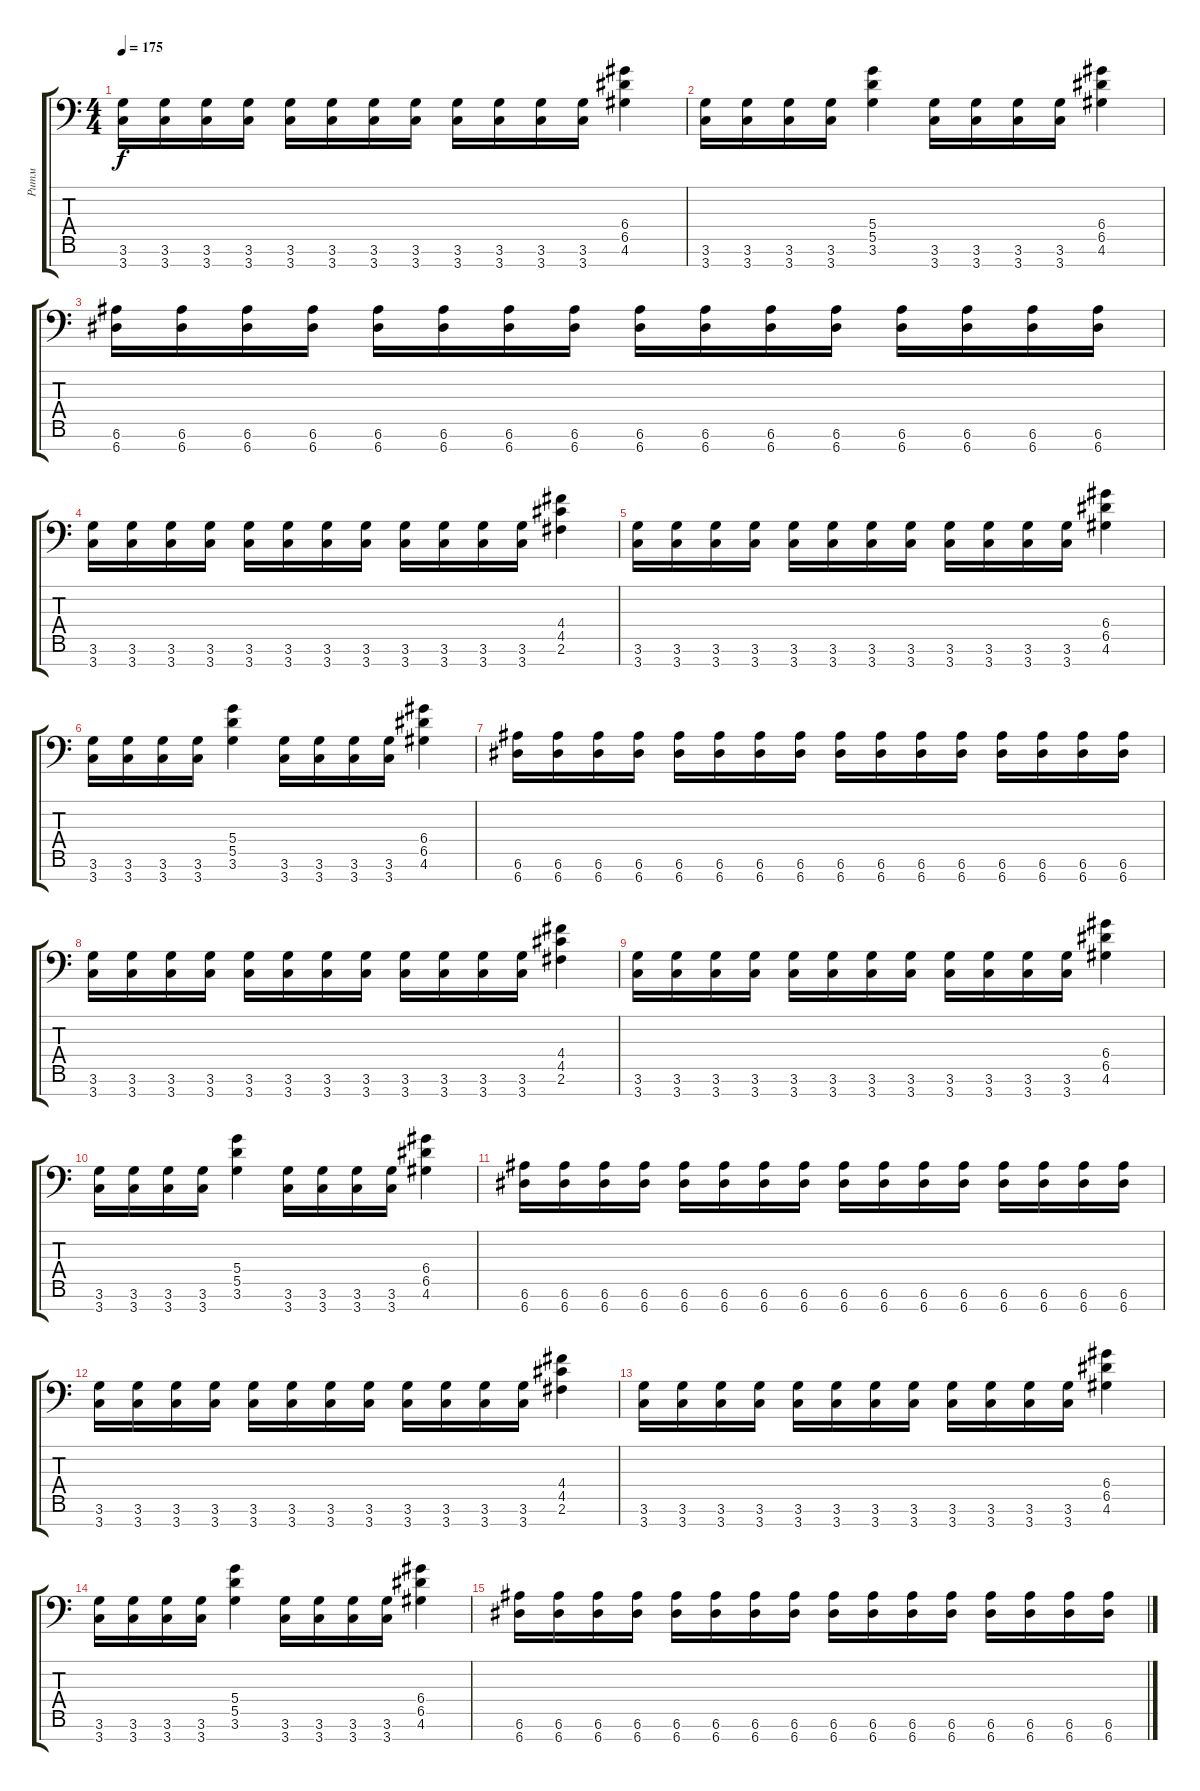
\track ("Ритм" "Ритм") {instrument overdrivenguitar}
\staff {score tabs}
\tuning (E4 B3 G3 D3 A2 E2 A1) {hide}
\ts (4 4)
\tempo 175
\clef f4
\ks c
(3.6 3.7).16{dy f} (3.6 3.7).16 (3.6 3.7).16 (3.6 3.7).16 (3.6 3.7).16 (3.6 3.7).16 (3.6 3.7).16 (3.6 3.7).16 (3.6 3.7).16 (3.6 3.7).16 (3.6 3.7).16 (3.6 3.7).16 (6.4 6.5 4.6).4 |
(3.6 3.7).16 (3.6 3.7).16 (3.6 3.7).16 (3.6 3.7).16 (5.4 5.5 3.6).4 (3.6 3.7).16 (3.6 3.7).16 (3.6 3.7).16 (3.6 3.7).16 (6.4 6.5 4.6).4 |
(6.6 6.7).16 (6.6 6.7).16 (6.6 6.7).16 (6.6 6.7).16 (6.6 6.7).16 (6.6 6.7).16 (6.6 6.7).16 (6.6 6.7).16 (6.6 6.7).16 (6.6 6.7).16 (6.6 6.7).16 (6.6 6.7).16 (6.6 6.7).16 (6.6 6.7).16 (6.6 6.7).16 (6.6 6.7).16 |
(3.6 3.7).16 (3.6 3.7).16 (3.6 3.7).16 (3.6 3.7).16 (3.6 3.7).16 (3.6 3.7).16 (3.6 3.7).16 (3.6 3.7).16 (3.6 3.7).16 (3.6 3.7).16 (3.6 3.7).16 (3.6 3.7).16 (4.4 4.5 2.6).4 |
(3.6 3.7).16 (3.6 3.7).16 (3.6 3.7).16 (3.6 3.7).16 (3.6 3.7).16 (3.6 3.7).16 (3.6 3.7).16 (3.6 3.7).16 (3.6 3.7).16 (3.6 3.7).16 (3.6 3.7).16 (3.6 3.7).16 (6.4 6.5 4.6).4 |
(3.6 3.7).16 (3.6 3.7).16 (3.6 3.7).16 (3.6 3.7).16 (5.4 5.5 3.6).4 (3.6 3.7).16 (3.6 3.7).16 (3.6 3.7).16 (3.6 3.7).16 (6.4 6.5 4.6).4 |
(6.6 6.7).16 (6.6 6.7).16 (6.6 6.7).16 (6.6 6.7).16 (6.6 6.7).16 (6.6 6.7).16 (6.6 6.7).16 (6.6 6.7).16 (6.6 6.7).16 (6.6 6.7).16 (6.6 6.7).16 (6.6 6.7).16 (6.6 6.7).16 (6.6 6.7).16 (6.6 6.7).16 (6.6 6.7).16 |
(3.6 3.7).16 (3.6 3.7).16 (3.6 3.7).16 (3.6 3.7).16 (3.6 3.7).16 (3.6 3.7).16 (3.6 3.7).16 (3.6 3.7).16 (3.6 3.7).16 (3.6 3.7).16 (3.6 3.7).16 (3.6 3.7).16 (4.4 4.5 2.6).4 |
(3.6 3.7).16 (3.6 3.7).16 (3.6 3.7).16 (3.6 3.7).16 (3.6 3.7).16 (3.6 3.7).16 (3.6 3.7).16 (3.6 3.7).16 (3.6 3.7).16 (3.6 3.7).16 (3.6 3.7).16 (3.6 3.7).16 (6.4 6.5 4.6).4 |
(3.6 3.7).16 (3.6 3.7).16 (3.6 3.7).16 (3.6 3.7).16 (5.4 5.5 3.6).4 (3.6 3.7).16 (3.6 3.7).16 (3.6 3.7).16 (3.6 3.7).16 (6.4 6.5 4.6).4 |
(6.6 6.7).16 (6.6 6.7).16 (6.6 6.7).16 (6.6 6.7).16 (6.6 6.7).16 (6.6 6.7).16 (6.6 6.7).16 (6.6 6.7).16 (6.6 6.7).16 (6.6 6.7).16 (6.6 6.7).16 (6.6 6.7).16 (6.6 6.7).16 (6.6 6.7).16 (6.6 6.7).16 (6.6 6.7).16 |
(3.6 3.7).16 (3.6 3.7).16 (3.6 3.7).16 (3.6 3.7).16 (3.6 3.7).16 (3.6 3.7).16 (3.6 3.7).16 (3.6 3.7).16 (3.6 3.7).16 (3.6 3.7).16 (3.6 3.7).16 (3.6 3.7).16 (4.4 4.5 2.6).4 |
(3.6 3.7).16 (3.6 3.7).16 (3.6 3.7).16 (3.6 3.7).16 (3.6 3.7).16 (3.6 3.7).16 (3.6 3.7).16 (3.6 3.7).16 (3.6 3.7).16 (3.6 3.7).16 (3.6 3.7).16 (3.6 3.7).16 (6.4 6.5 4.6).4 |
(3.6 3.7).16 (3.6 3.7).16 (3.6 3.7).16 (3.6 3.7).16 (5.4 5.5 3.6).4 (3.6 3.7).16 (3.6 3.7).16 (3.6 3.7).16 (3.6 3.7).16 (6.4 6.5 4.6).4 |
(6.6 6.7).16 (6.6 6.7).16 (6.6 6.7).16 (6.6 6.7).16 (6.6 6.7).16 (6.6 6.7).16 (6.6 6.7).16 (6.6 6.7).16 (6.6 6.7).16 (6.6 6.7).16 (6.6 6.7).16 (6.6 6.7).16 (6.6 6.7).16 (6.6 6.7).16 (6.6 6.7).16 (6.6 6.7).16
